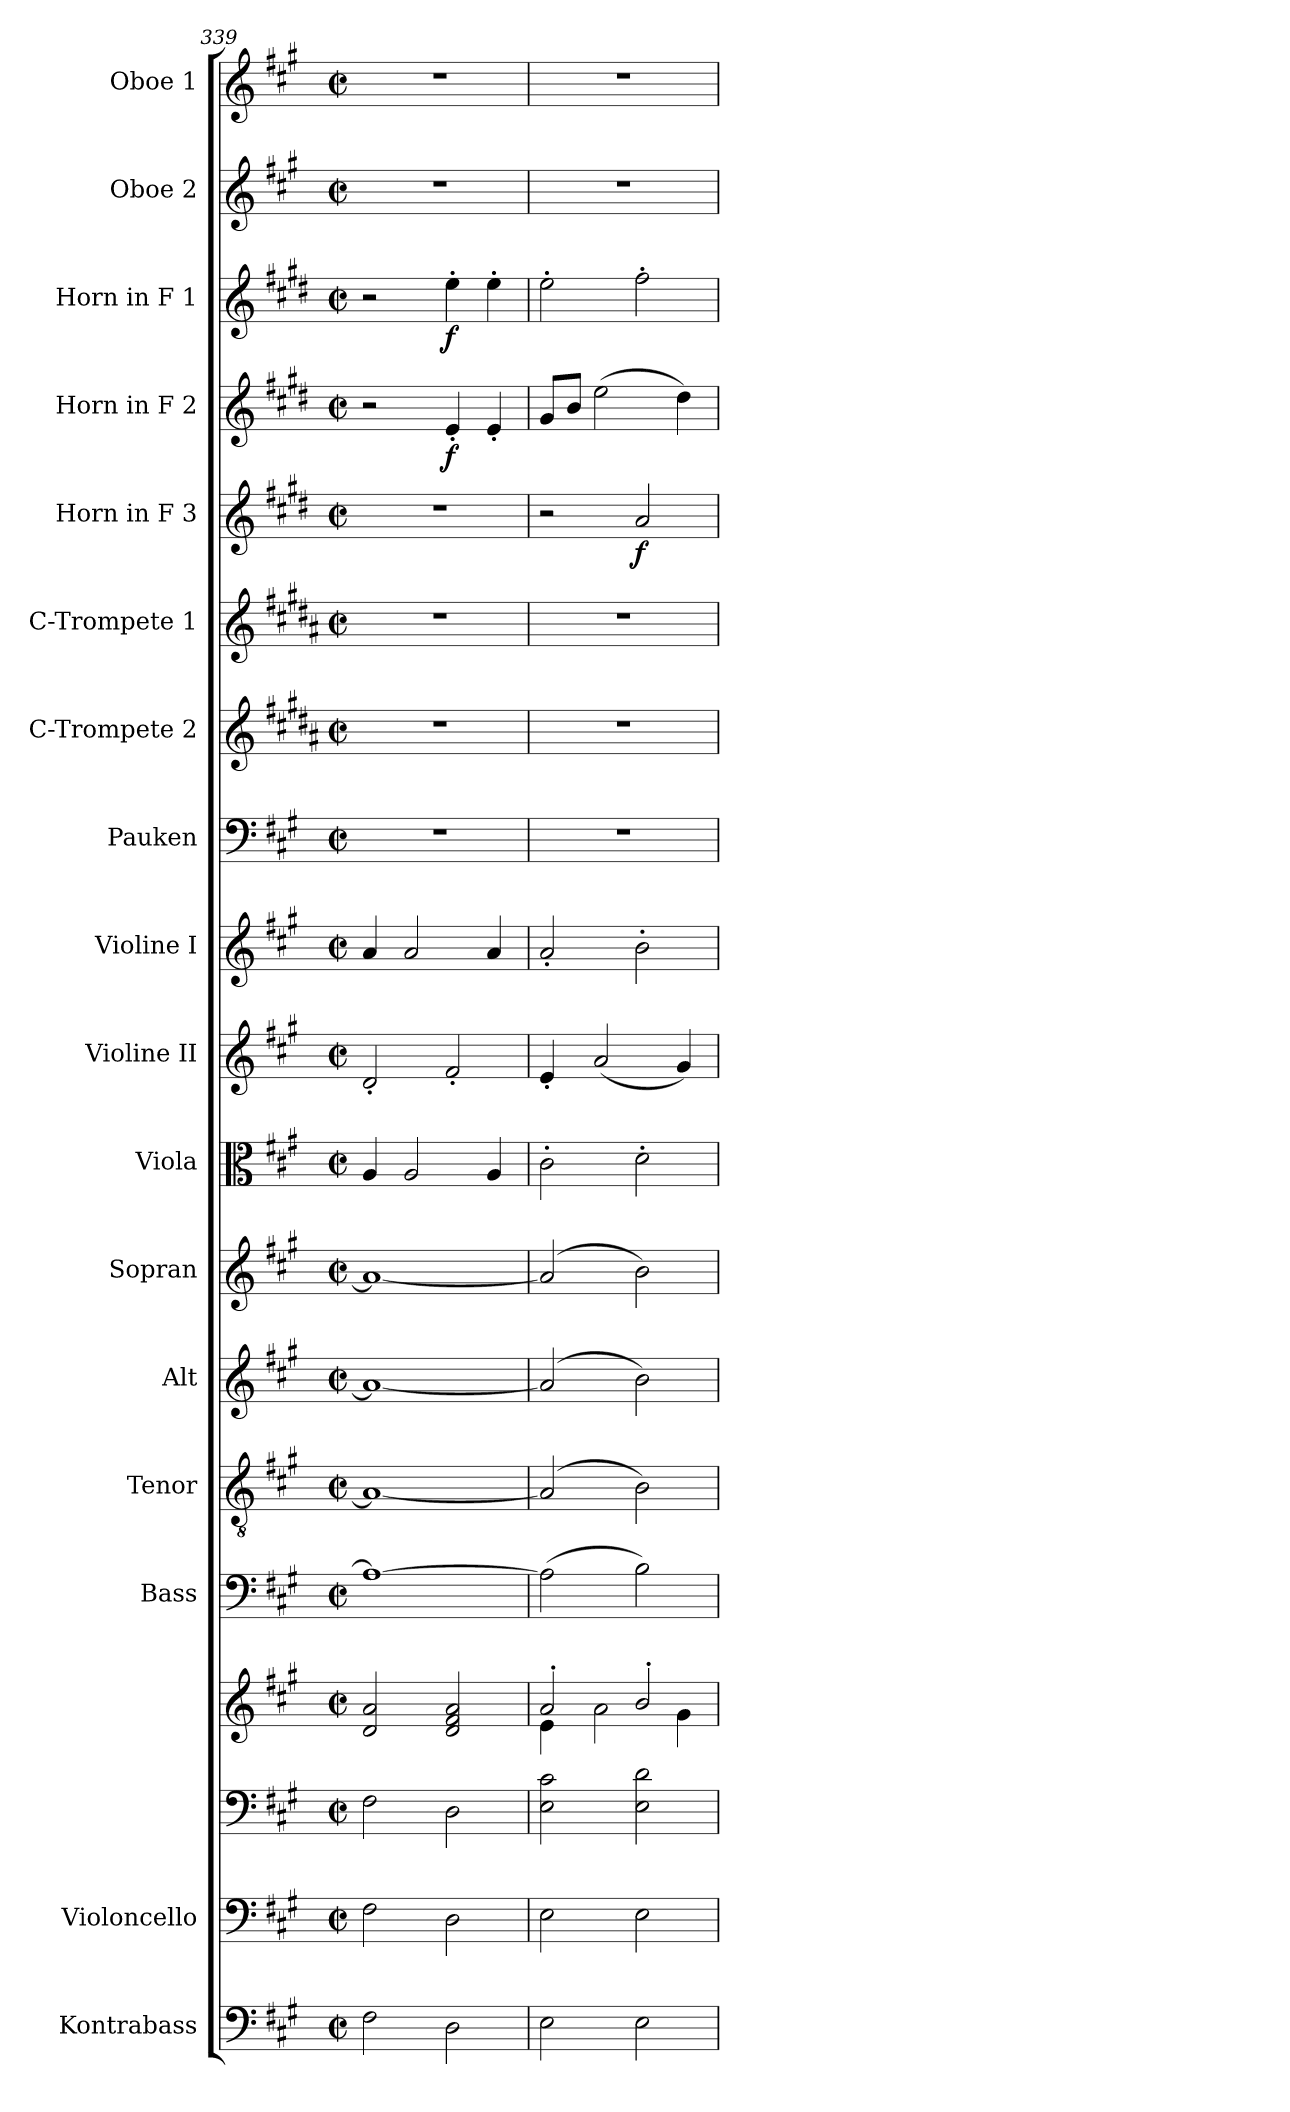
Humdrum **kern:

**kern	**kern	**kern	**kern	**kern	**kern	**kern	**kern	**kern	**kern	**kern	**kern	**kern	**kern	**kern	**dynam	**kern	**dynam	**kern	**dynam	**kern	**kern
*part18	*part17	*part16	*part16	*part15	*part14	*part13	*part12	*part11	*part10	*part9	*part8	*part7	*part6	*part5	*part5	*part4	*part4	*part3	*part3	*part2	*part1
*staff19	*staff18	*staff17	*staff16	*staff15	*staff14	*staff13	*staff12	*staff11	*staff10	*staff9	*staff8	*staff7	*staff6	*staff5	*staff5	*staff4	*staff4	*staff3	*staff3	*staff2	*staff1
*I"Kontrabass	*I"Violoncello	*	*	*I"Bass	*I"Tenor	*I"Alt	*I"Sopran	*I"Viola	*I"Violine II	*I"Violine I	*I"Pauken	*I"C-Trompete 2	*I"C-Trompete 1	*I"Horn in F 3	*	*I"Horn in F 2	*	*I"Horn in F 1	*	*I"Oboe 2	*I"Oboe 1
*I'Kb.	*I'Vc.	*	*	*I'B.	*I'T.	*I'A.	*I'S.	*I'Vla.	*I'Vl. II	*I'Vl. I	*I'Pk.	*I'C Trp. 2	*I'C Trp. 1	*	*	*	*	*	*	*I'Ob. 2	*I'Ob. 1
*clefF4	*clefF4	*clefF4	*clefG2	*clefF4	*clefGv2	*clefG2	*clefG2	*clefC3	*clefG2	*clefG2	*clefF4	*clefG2	*clefG2	*clefG2	*	*clefG2	*	*clefG2	*	*clefG2	*clefG2
*ITrd7c12	*	*	*	*	*	*	*	*	*	*	*	*ITrd1c2	*ITrd1c2	*ITrd4c7	*	*ITrd4c7	*	*ITrd4c7	*	*	*
*k[f#c#g#]	*k[f#c#g#]	*k[f#c#g#]	*k[f#c#g#]	*k[f#c#g#]	*k[f#c#g#]	*k[f#c#g#]	*k[f#c#g#]	*k[f#c#g#]	*k[f#c#g#]	*k[f#c#g#]	*k[f#c#g#]	*k[f#c#g#]	*k[f#c#g#]	*k[f#c#g#]	*	*k[f#c#g#]	*	*k[f#c#g#]	*	*k[f#c#g#]	*k[f#c#g#]
*A:	*A:	*A:	*A:	*A:	*A:	*A:	*A:	*A:	*A:	*A:	*A:	*A:	*A:	*A:	*	*A:	*	*A:	*	*A:	*A:
*M2/2	*M2/2	*M2/2	*M2/2	*M2/2	*M2/2	*M2/2	*M2/2	*M2/2	*M2/2	*M2/2	*M2/2	*M2/2	*M2/2	*M2/2	*	*M2/2	*	*M2/2	*	*M2/2	*M2/2
*met(c|)	*met(c|)	*met(c|)	*met(c|)	*met(c|)	*met(c|)	*met(c|)	*met(c|)	*met(c|)	*met(c|)	*met(c|)	*met(c|)	*met(c|)	*met(c|)	*met(c|)	*	*met(c|)	*	*met(c|)	*	*met(c|)	*met(c|)
=339	=339	=339	=339	=339	=339	=339	=339	=339	=339	=339	=339	=339	=339	=339	=339	=339	=339	=339	=339	=339	=339
2FF#\	2F#\	2F#\	2d/ 2a/	1A_	1A_	1a_	1a_	4A/	2d'</	4a/	1r	1r	1r	1r	.	2r	.	2r	.	1r	1r
.	.	.	.	.	.	.	.	2A/	.	2a/	.	.	.	.	.	.	.	.	.	.	.
!	!	!	!	!	!	!	!	!	!	!	!	!	!	!	!	!	!LO:DY:b	!	!LO:DY:b	!	!
2DD\	2D\	2D\	2d/ 2f#/ 2a/	.	.	.	.	.	2f#'</	.	.	.	.	.	.	4A'</	f	4a'>\	f	.	.
.	.	.	.	.	.	.	.	4A/	.	4a/	.	.	.	.	.	4A'</	.	4a'>\	.	.	.
=340	=340	=340	=340	=340	=340	=340	=340	=340	=340	=340	=340	=340	=340	=340	=340	=340	=340	=340	=340	=340	=340
*	*	*	*^	*	*	*	*	*	*	*	*	*	*	*	*	*	*	*	*	*	*
2EE\	2E\	2E\ 2c#\	2a'</	4e\	(>2A\]	(2A/]	(2a/]	(2a/]	2c#'>\	4e'</	2a'</	1r	1r	1r	2r	.	8c#/L	.	2a'>\	.	1r	1r
.	.	.	.	.	.	.	.	.	.	.	.	.	.	.	.	.	8e/J	.	.	.	.	.
.	.	.	.	2a\	.	.	.	.	.	(<2a/	.	.	.	.	.	.	(>2a\	.	.	.	.	.
!	!	!	!	!	!	!	!	!	!	!	!	!	!	!	!	!LO:DY:b	!	!	!	!	!	!
2EE\	2E\	2E\ 2d\	2b'</	.	2B\)	2B\)	2b\)	2b\)	2d'>\	.	2b'>\	.	.	.	2d/	f	.	.	2b'>\	.	.	.
.	.	.	.	4g#\	.	.	.	.	.	4g#/)	.	.	.	.	.	.	4g#\)	.	.	.	.	.
*	*	*	*v	*v	*	*	*	*	*	*	*	*	*	*	*	*	*	*	*	*	*	*
=	=	=	=	=	=	=	=	=	=	=	=	=	=	=	=	=	=	=	=	=	=
*-	*-	*-	*-	*-	*-	*-	*-	*-	*-	*-	*-	*-	*-	*-	*-	*-	*-	*-	*-	*-	*-
